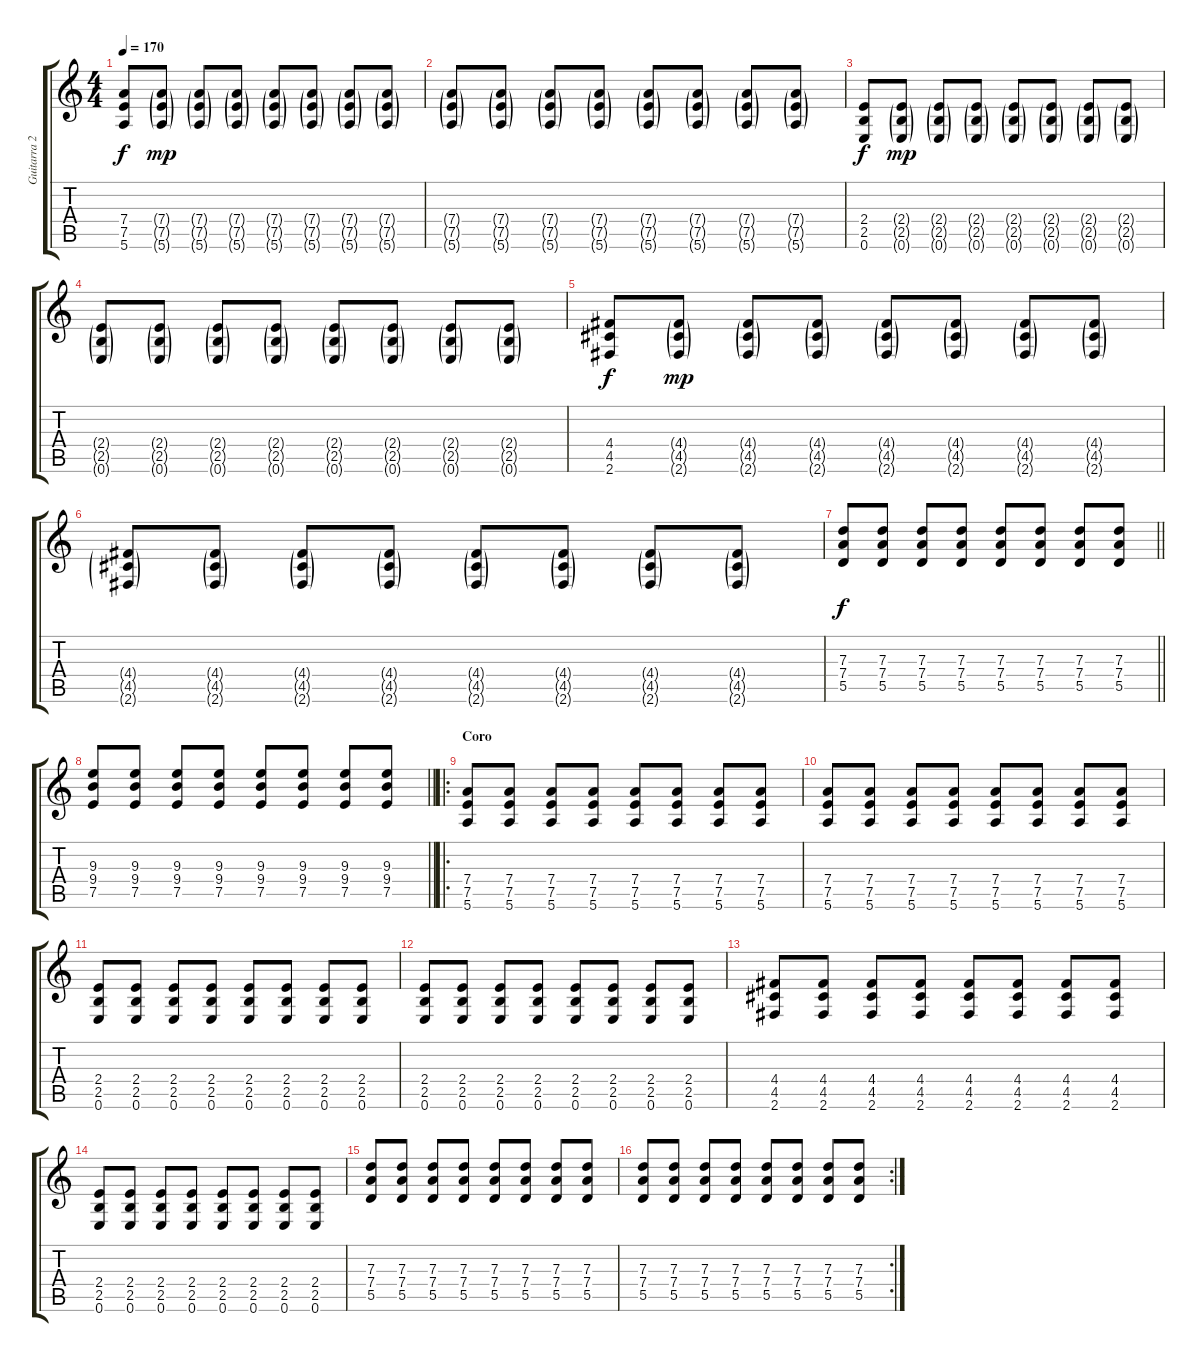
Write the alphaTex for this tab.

\track ("Guitarra 2" "Guitarra 2") {instrument overdrivenguitar}
\staff {score tabs}
\tuning (E4 B3 G3 D3 A2 E2) {hide}
\ts (4 4)
\tempo 170
\clef g2
\ks c
(7.4 7.5 5.6).8{dy f} (7.4{g} 7.5{g} 5.6{g}).8{dy mp} (7.4{g} 7.5{g} 5.6{g}).8 (7.4{g} 7.5{g} 5.6{g}).8 (7.4{g} 7.5{g} 5.6{g}).8 (7.4{g} 7.5{g} 5.6{g}).8 (7.4{g} 7.5{g} 5.6{g}).8 (7.4{g} 7.5{g} 5.6{g}).8 |
(7.4{g} 7.5{g} 5.6{g}).8 (7.4{g} 7.5{g} 5.6{g}).8 (7.4{g} 7.5{g} 5.6{g}).8 (7.4{g} 7.5{g} 5.6{g}).8 (7.4{g} 7.5{g} 5.6{g}).8 (7.4{g} 7.5{g} 5.6{g}).8 (7.4{g} 7.5{g} 5.6{g}).8 (7.4{g} 7.5{g} 5.6{g}).8 |
(2.4 2.5 0.6).8{dy f} (2.4{g} 2.5{g} 0.6{g}).8{dy mp} (2.4{g} 2.5{g} 0.6{g}).8 (2.4{g} 2.5{g} 0.6{g}).8 (2.4{g} 2.5{g} 0.6{g}).8 (2.4{g} 2.5{g} 0.6{g}).8 (2.4{g} 2.5{g} 0.6{g}).8 (2.4{g} 2.5{g} 0.6{g}).8 |
(2.4{g} 2.5{g} 0.6{g}).8 (2.4{g} 2.5{g} 0.6{g}).8 (2.4{g} 2.5{g} 0.6{g}).8 (2.4{g} 2.5{g} 0.6{g}).8 (2.4{g} 2.5{g} 0.6{g}).8 (2.4{g} 2.5{g} 0.6{g}).8 (2.4{g} 2.5{g} 0.6{g}).8 (2.4{g} 2.5{g} 0.6{g}).8 |
(4.4 4.5 2.6).8{dy f} (4.4{g} 4.5{g} 2.6{g}).8{dy mp} (4.4{g} 4.5{g} 2.6{g}).8 (4.4{g} 4.5{g} 2.6{g}).8 (4.4{g} 4.5{g} 2.6{g}).8 (4.4{g} 4.5{g} 2.6{g}).8 (4.4{g} 4.5{g} 2.6{g}).8 (4.4{g} 4.5{g} 2.6{g}).8 |
(4.4{g} 4.5{g} 2.6{g}).8 (4.4{g} 4.5{g} 2.6{g}).8 (4.4{g} 4.5{g} 2.6{g}).8 (4.4{g} 4.5{g} 2.6{g}).8 (4.4{g} 4.5{g} 2.6{g}).8 (4.4{g} 4.5{g} 2.6{g}).8 (4.4{g} 4.5{g} 2.6{g}).8 (4.4{g} 4.5{g} 2.6{g}).8 |
\barLineRight lightlight
(7.3 7.4 5.5).8{dy f} (7.3 7.4 5.5).8 (7.3 7.4 5.5).8 (7.3 7.4 5.5).8 (7.3 7.4 5.5).8 (7.3 7.4 5.5).8 (7.3 7.4 5.5).8 (7.3 7.4 5.5).8 |
\section ("" "")
\barLineRight lightlight
(9.3 9.4 7.5).8 (9.3 9.4 7.5).8 (9.3 9.4 7.5).8 (9.3 9.4 7.5).8 (9.3 9.4 7.5).8 (9.3 9.4 7.5).8 (9.3 9.4 7.5).8 (9.3 9.4 7.5).8 |
\ro
\section ("" "Coro")
(7.4 7.5 5.6).8 (7.4 7.5 5.6).8 (7.4 7.5 5.6).8 (7.4 7.5 5.6).8 (7.4 7.5 5.6).8 (7.4 7.5 5.6).8 (7.4 7.5 5.6).8 (7.4 7.5 5.6).8 |
(7.4 7.5 5.6).8 (7.4 7.5 5.6).8 (7.4 7.5 5.6).8 (7.4 7.5 5.6).8 (7.4 7.5 5.6).8 (7.4 7.5 5.6).8 (7.4 7.5 5.6).8 (7.4 7.5 5.6).8 |
(2.4 2.5 0.6).8 (2.4 2.5 0.6).8 (2.4 2.5 0.6).8 (2.4 2.5 0.6).8 (2.4 2.5 0.6).8 (2.4 2.5 0.6).8 (2.4 2.5 0.6).8 (2.4 2.5 0.6).8 |
(2.4 2.5 0.6).8 (2.4 2.5 0.6).8 (2.4 2.5 0.6).8 (2.4 2.5 0.6).8 (2.4 2.5 0.6).8 (2.4 2.5 0.6).8 (2.4 2.5 0.6).8 (2.4 2.5 0.6).8 |
(4.4 4.5 2.6).8 (4.4 4.5 2.6).8 (4.4 4.5 2.6).8 (4.4 4.5 2.6).8 (4.4 4.5 2.6).8 (4.4 4.5 2.6).8 (4.4 4.5 2.6).8 (4.4 4.5 2.6).8 |
(2.4 2.5 0.6).8 (2.4 2.5 0.6).8 (2.4 2.5 0.6).8 (2.4 2.5 0.6).8 (2.4 2.5 0.6).8 (2.4 2.5 0.6).8 (2.4 2.5 0.6).8 (2.4 2.5 0.6).8 |
(7.3 7.4 5.5).8 (7.3 7.4 5.5).8 (7.3 7.4 5.5).8 (7.3 7.4 5.5).8 (7.3 7.4 5.5).8 (7.3 7.4 5.5).8 (7.3 7.4 5.5).8 (7.3 7.4 5.5).8 |
\rc 2
(7.3 7.4 5.5).8 (7.3 7.4 5.5).8 (7.3 7.4 5.5).8 (7.3 7.4 5.5).8 (7.3 7.4 5.5).8 (7.3 7.4 5.5).8 (7.3 7.4 5.5).8 (7.3 7.4 5.5).8
